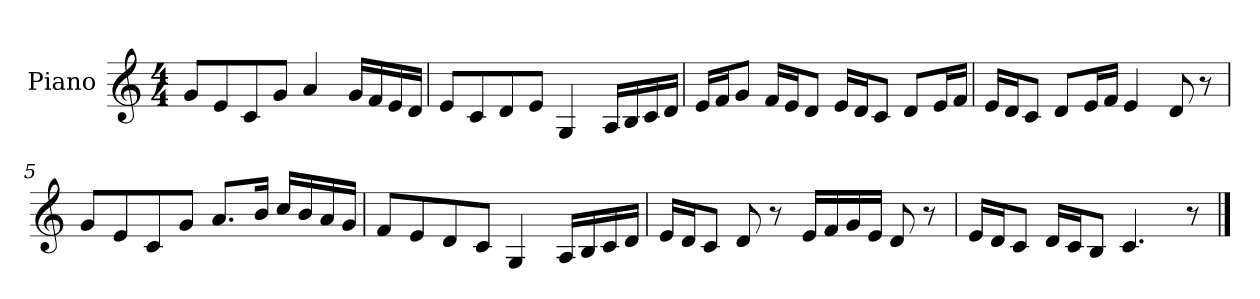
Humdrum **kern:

**kern
*part1
*staff1
*I"Piano
*I'Pno
*clefG2
*k[]
*C:
*M4/4
=1
8g/L
8e/
8c/
8g/J
4a/
16g/LL
16f/
16e/
16d/JJ
=2
8e/L
8c/
8d/
8e/J
4G/
16A/LL
16B/
16c/
16d/JJ
=3
16e/LL
16f/J
8g/J
16f/LL
16e/J
8d/J
16e/LL
16d/J
8c/J
8d/L
16e/L
16f/JJ
=4
16e/LL
16d/J
8c/J
8d/L
16e/L
16f/JJ
4e/
8d/
8r
=5
8g/L
8e/
8c/
8g/J
8.a/L
16b/Jk
16cc/LL
16b/
16a/
16g/JJ
=6
8f/L
8e/
8d/
8c/J
4G/
16A/LL
16B/
16c/
16d/JJ
=7
16e/LL
16d/J
8c/J
8d/
8r
16e/LL
16f/
16g/
16e/JJ
8d/
8r
=8
16e/LL
16d/J
8c/J
16d/LL
16c/J
8B/J
4.c/
8r
==
*-
